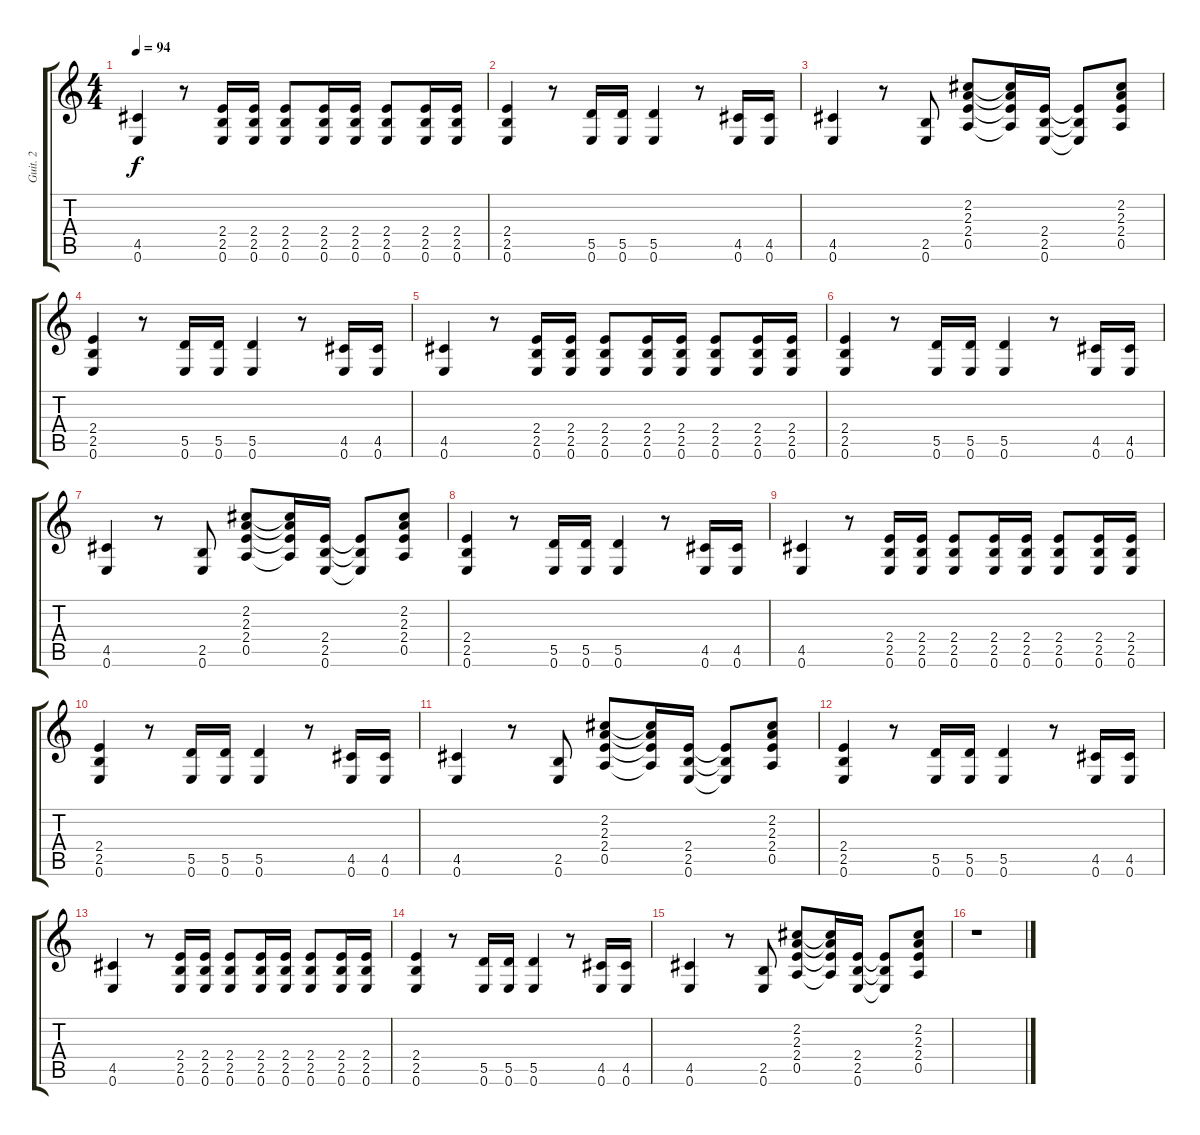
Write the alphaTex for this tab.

\track ("Guit. 2" "Guit. 2") {instrument distortionguitar}
\staff {score tabs}
\tuning (E4 B3 G3 D3 A2 E2) {hide}
\ts (4 4)
\tempo 94
\clef g2
\ks c
(4.5 0.6).4{dy f} r.8 (2.4 2.5 0.6).16 (2.4 2.5 0.6).16 (2.4 2.5 0.6).8 (2.4 2.5 0.6).16 (2.4 2.5 0.6).16 (2.4 2.5 0.6).8 (2.4 2.5 0.6).16 (2.4 2.5 0.6).16 |
(2.4 2.5 0.6).4 r.8 (5.5 0.6).16 (5.5 0.6).16 (5.5 0.6).4 r.8 (4.5 0.6).16 (4.5 0.6).16 |
(4.5 0.6).4 r.8 (2.5 0.6).8 (2.2 2.3 2.4 0.5).8 (2.2{t} 2.3{t} 2.4{t} 0.5{t}).16 (2.4 2.5 0.6).16 (2.4{t} 2.5{t} 0.6{t}).8 (2.2 2.3 2.4 0.5).8 |
(2.4 2.5 0.6).4 r.8 (5.5 0.6).16 (5.5 0.6).16 (5.5 0.6).4 r.8 (4.5 0.6).16 (4.5 0.6).16 |
(4.5 0.6).4 r.8 (2.4 2.5 0.6).16 (2.4 2.5 0.6).16 (2.4 2.5 0.6).8 (2.4 2.5 0.6).16 (2.4 2.5 0.6).16 (2.4 2.5 0.6).8 (2.4 2.5 0.6).16 (2.4 2.5 0.6).16 |
(2.4 2.5 0.6).4 r.8 (5.5 0.6).16 (5.5 0.6).16 (5.5 0.6).4 r.8 (4.5 0.6).16 (4.5 0.6).16 |
(4.5 0.6).4 r.8 (2.5 0.6).8 (2.2 2.3 2.4 0.5).8 (2.2{t} 2.3{t} 2.4{t} 0.5{t}).16 (2.4 2.5 0.6).16 (2.4{t} 2.5{t} 0.6{t}).8 (2.2 2.3 2.4 0.5).8 |
(2.4 2.5 0.6).4 r.8 (5.5 0.6).16 (5.5 0.6).16 (5.5 0.6).4 r.8 (4.5 0.6).16 (4.5 0.6).16 |
(4.5 0.6).4 r.8 (2.4 2.5 0.6).16 (2.4 2.5 0.6).16 (2.4 2.5 0.6).8 (2.4 2.5 0.6).16 (2.4 2.5 0.6).16 (2.4 2.5 0.6).8 (2.4 2.5 0.6).16 (2.4 2.5 0.6).16 |
(2.4 2.5 0.6).4 r.8 (5.5 0.6).16 (5.5 0.6).16 (5.5 0.6).4 r.8 (4.5 0.6).16 (4.5 0.6).16 |
(4.5 0.6).4 r.8 (2.5 0.6).8 (2.2 2.3 2.4 0.5).8 (2.2{t} 2.3{t} 2.4{t} 0.5{t}).16 (2.4 2.5 0.6).16 (2.4{t} 2.5{t} 0.6{t}).8 (2.2 2.3 2.4 0.5).8 |
(2.4 2.5 0.6).4 r.8 (5.5 0.6).16 (5.5 0.6).16 (5.5 0.6).4 r.8 (4.5 0.6).16 (4.5 0.6).16 |
(4.5 0.6).4 r.8 (2.4 2.5 0.6).16{volume 0 instrument distortionguitar} (2.4 2.5 0.6).16 (2.4 2.5 0.6).8 (2.4 2.5 0.6).16 (2.4 2.5 0.6).16 (2.4 2.5 0.6).8 (2.4 2.5 0.6).16 (2.4 2.5 0.6).16 |
(2.4 2.5 0.6).4 r.8 (5.5 0.6).16 (5.5 0.6).16 (5.5 0.6).4 r.8 (4.5 0.6).16 (4.5 0.6).16 |
(4.5 0.6).4 r.8 (2.5 0.6).8 (2.2 2.3 2.4 0.5).8 (2.2{t} 2.3{t} 2.4{t} 0.5{t}).16 (2.4 2.5 0.6).16 (2.4{t} 2.5{t} 0.6{t}).8 (2.2 2.3 2.4 0.5).8 |
r.1
